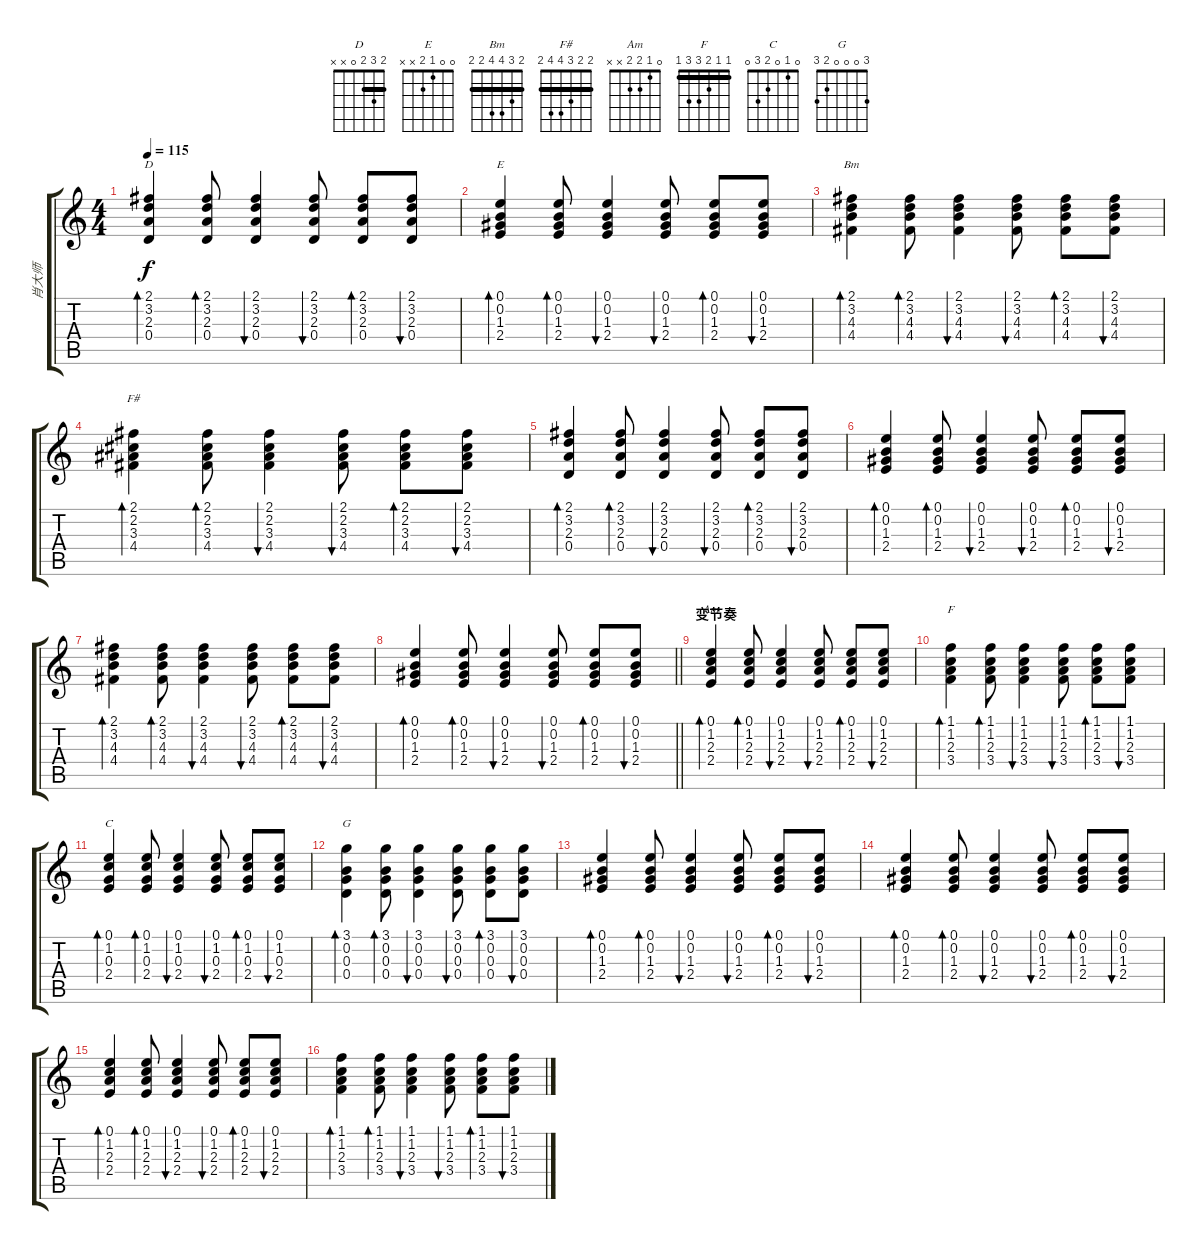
\track ("肖大师" "肖大师") {instrument acousticguitarsteel}
\staff {score tabs}
\tuning (E4 B3 G3 D3 A2 E2) {hide}
\chord ("D" 2 3 2 0 x x) {barre 2}
\chord ("E" 0 0 1 2 x x)
\chord ("Bm" 2 3 4 4 2 2) {barre 2}
\chord ("F#" 2 2 3 4 4 2) {barre 2}
\chord ("Am" 0 1 2 2 x x)
\chord ("F" 1 1 2 3 3 1) {barre 1}
\chord ("C" 0 1 0 2 3 0)
\chord ("G" 3 0 0 0 2 3)
\ts (4 4)
\tempo 115
\clef g2
\ks c
(2.1 3.2 2.3 0.4).4{bd 30 ch "D" dy f} (2.1 3.2 2.3 0.4).8{bd 30} (2.1 3.2 2.3 0.4).4{bu 60} (2.1 3.2 2.3 0.4).8{bu 60} (2.1 3.2 2.3 0.4).8{bd 30} (2.1 3.2 2.3 0.4).8{bu 60} |
(0.1 0.2 1.3 2.4).4{bd 30 ch "E"} (0.1 0.2 1.3 2.4).8{bd 30} (0.1 0.2 1.3 2.4).4{bu 30} (0.1 0.2 1.3 2.4).8{bu 30} (0.1 0.2 1.3 2.4).8{bd 30} (0.1 0.2 1.3 2.4).8{bu 30} |
(2.1 3.2 4.3 4.4).4{bd 30 ch "Bm"} (2.1 3.2 4.3 4.4).8{bd 30} (2.1 3.2 4.3 4.4).4{bu 30} (2.1 3.2 4.3 4.4).8{bu 30} (2.1 3.2 4.3 4.4).8{bd 30} (2.1 3.2 4.3 4.4).8{bu 30} |
(2.1 2.2 3.3 4.4).4{bd 30 ch "F#"} (2.1 2.2 3.3 4.4).8{bd 30} (2.1 2.2 3.3 4.4).4{bu 30} (2.1 2.2 3.3 4.4).8{bu 30} (2.1 2.2 3.3 4.4).8{bd 30} (2.1 2.2 3.3 4.4).8{bu 30} |
(2.1 3.2 2.3 0.4).4{bd 30} (2.1 3.2 2.3 0.4).8{bd 30} (2.1 3.2 2.3 0.4).4{bu 60} (2.1 3.2 2.3 0.4).8{bu 60} (2.1 3.2 2.3 0.4).8{bd 30} (2.1 3.2 2.3 0.4).8{bu 60} |
(0.1 0.2 1.3 2.4).4{bd 30} (0.1 0.2 1.3 2.4).8{bd 30} (0.1 0.2 1.3 2.4).4{bu 30} (0.1 0.2 1.3 2.4).8{bu 30} (0.1 0.2 1.3 2.4).8{bd 30} (0.1 0.2 1.3 2.4).8{bu 30} |
(2.1 3.2 4.3 4.4).4{bd 30} (2.1 3.2 4.3 4.4).8{bd 30} (2.1 3.2 4.3 4.4).4{bu 30} (2.1 3.2 4.3 4.4).8{bu 30} (2.1 3.2 4.3 4.4).8{bd 30} (2.1 3.2 4.3 4.4).8{bu 30} |
\barLineRight lightlight
(0.1 0.2 1.3 2.4).4{bd 30} (0.1 0.2 1.3 2.4).8{bd 30} (0.1 0.2 1.3 2.4).4{bu 30} (0.1 0.2 1.3 2.4).8{bu 30} (0.1 0.2 1.3 2.4).8{bd 30} (0.1 0.2 1.3 2.4).8{bu 30} |
\section ("" "变节奏")
(0.1 1.2 2.3 2.4).4{bd 30 ch "Am"} (0.1 1.2 2.3 2.4).8{bd 30} (0.1 1.2 2.3 2.4).4{bu 30} (0.1 1.2 2.3 2.4).8{bu 30} (0.1 1.2 2.3 2.4).8{bd 30} (0.1 1.2 2.3 2.4).8{bu 30} |
(1.1 1.2 2.3 3.4).4{bd 30 ch "F"} (1.1 1.2 2.3 3.4).8{bd 30} (1.1 1.2 2.3 3.4).4{bu 30} (1.1 1.2 2.3 3.4).8{bu 30} (1.1 1.2 2.3 3.4).8{bd 30} (1.1 1.2 2.3 3.4).8{bu 30} |
(0.1 1.2 0.3 2.4).4{bd 30 ch "C"} (0.1 1.2 0.3 2.4).8{bd 30} (0.1 1.2 0.3 2.4).4{bu 30} (0.1 1.2 0.3 2.4).8{bu 30} (0.1 1.2 0.3 2.4).8{bd 30} (0.1 1.2 0.3 2.4).8{bu 30} |
(3.1 0.2 0.3 0.4).4{bd 30 ch "G"} (3.1 0.2 0.3 0.4).8{bd 30} (3.1 0.2 0.3 0.4).4{bu 30} (3.1 0.2 0.3 0.4).8{bu 30} (3.1 0.2 0.3 0.4).8{bd 30} (3.1 0.2 0.3 0.4).8{bu 30} |
(0.1 0.2 1.3 2.4).4{bd 30} (0.1 0.2 1.3 2.4).8{bd 30} (0.1 0.2 1.3 2.4).4{bu 30} (0.1 0.2 1.3 2.4).8{bu 30} (0.1 0.2 1.3 2.4).8{bd 30} (0.1 0.2 1.3 2.4).8{bu 30} |
(0.1 0.2 1.3 2.4).4{bd 30} (0.1 0.2 1.3 2.4).8{bd 30} (0.1 0.2 1.3 2.4).4{bu 30} (0.1 0.2 1.3 2.4).8{bu 30} (0.1 0.2 1.3 2.4).8{bd 30} (0.1 0.2 1.3 2.4).8{bu 30} |
(0.1 1.2 2.3 2.4).4{bd 30} (0.1 1.2 2.3 2.4).8{bd 30} (0.1 1.2 2.3 2.4).4{bu 30} (0.1 1.2 2.3 2.4).8{bu 30} (0.1 1.2 2.3 2.4).8{bd 30} (0.1 1.2 2.3 2.4).8{bu 30} |
(1.1 1.2 2.3 3.4).4{bd 30} (1.1 1.2 2.3 3.4).8{bd 30} (1.1 1.2 2.3 3.4).4{bu 30} (1.1 1.2 2.3 3.4).8{bu 30} (1.1 1.2 2.3 3.4).8{bd 30} (1.1 1.2 2.3 3.4).8{bu 30}
